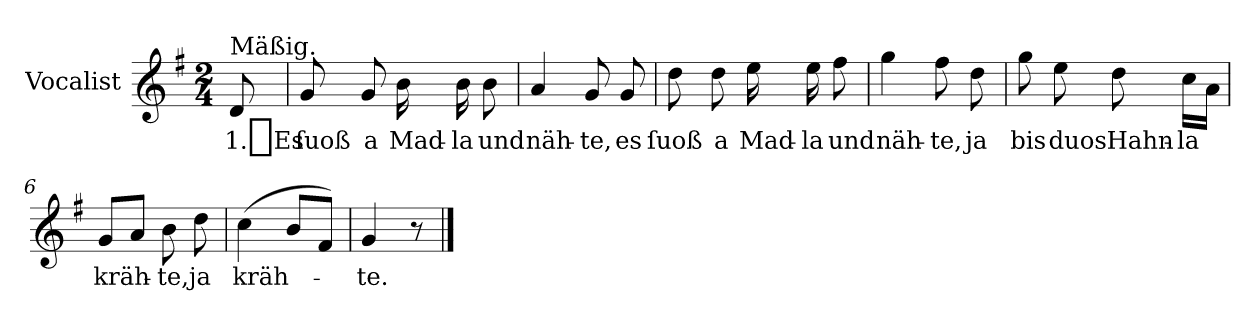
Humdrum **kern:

**kern	**text
*part1	*part1
*staff1	*staff1
*I"Vocalist	*
*k[f#]	*
*G:	*
*M2/4	*
=	=
!LO:TX:a:t=Mäßig.	!
8d	1._Es
=1	=1
8g	ſuoß
8g	a
16b	Mad-
16b	-la
8b	und
=2	=2
4a	näh-
8g	-te,
8g	es
=3	=3
8dd	ſuoß
8dd	a
16ee	Mad-
16ee	-la
8ff#	und
=4	=4
4gg	näh-
8ff#	-te,
8dd	ja
=5	=5
8gg	bis
8ee	duos
8dd	Hahn-
16ccLL	-la
16aJJ	.
=6	=6
8gL	kräh-
8aJ	.
8b	-te,
8dd	ja
=7	=7
(<4cc	kräh-
8bL	.
8f#J)	.
=8	=8
4g	-te.
8r	.
==	==
*-	*-
